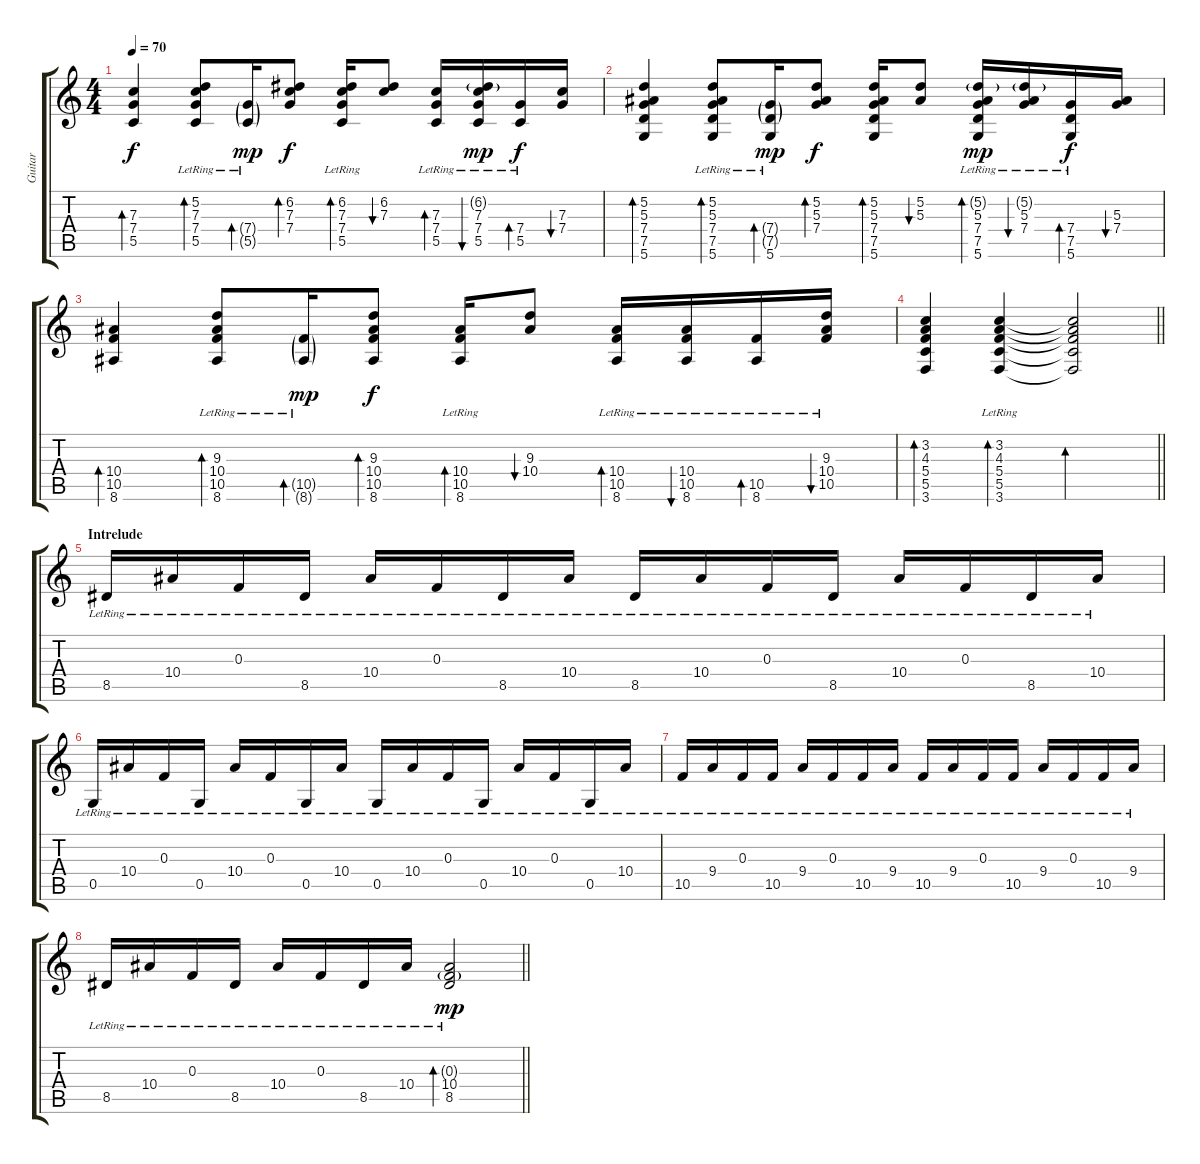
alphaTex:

\track ("Guitar" "Guitar") {instrument acousticguitarsteel}
\staff {score tabs}
\tuning (D4 A3 F3 C3 G2 D2) {hide}
\ts (4 4)
\tempo 70
\clef g2
\ks c
(7.3 7.4 5.5).4{bd 30 dy f} (5.2{lr} 7.3{lr} 7.4 5.5).8{bd 30} (7.4{g} 5.5{g lr}).16{bd 30 dy mp} (6.2 7.3 7.4).8{bd 30 dy f} (6.2 7.3 7.4{lr} 5.5).16{bd 30} (6.2 7.3).8{bu 30} (7.3{lr} 7.4 5.5).16{bd 30} (6.2{g lr} 7.3{lr} 7.4 5.5).16{bu 30 dy mp} (7.4 5.5{lr}).16{bd 30 dy f} (7.3 7.4).16{bu 30} |
(5.2 5.3 7.4 7.5 5.6).4{bd 30} (5.2{lr} 5.3{lr} 7.4 7.5 5.6).8{bd 30} (7.4{g} 7.5{g lr} 5.6).16{bd 30 dy mp} (5.2 5.3 7.4).8{bd 30 dy f} (5.2 5.3 7.4 7.5 5.6).16{bd 30} (5.2 5.3).8{bu 30} (5.2{g} 5.3{lr} 7.4 7.5 5.6).16{bd 30 dy mp} (5.2{g} 5.3{lr} 7.4).16{bu 30} (7.4 7.5{lr} 5.6).16{bd 30 dy f} (5.3 7.4).16{bu 30} |
(10.4 10.5 8.6).4{bd 30} (9.3{lr} 10.4 10.5 8.6).8{bd 30} (10.5{g lr} 8.6{g}).16{bd 30 dy mp} (9.3 10.4 10.5 8.6).8{bd 30 dy f} (10.4{lr} 10.5 8.6).16{bd 30} (9.3 10.4).8{bu 30} (10.4 10.5{lr} 8.6).16{bd 30} (10.4{lr} 10.5{lr} 8.6).16{bu 30} (10.5{lr} 8.6{lr}).16{bd 30} (9.3 10.4 10.5{lr}).16{bu 30} |
\barLineRight lightlight
(3.2 4.3 5.4 5.5 3.6).4{bd 30} (3.2{lr} 4.3{lr} 5.4 5.5 3.6).4{bd 30} (3.2{t} 4.3{t} 5.4{t} 5.5{t} 3.6{t}).2{bd 30} |
\section ("" "Intrelude")
8.5{lr}.16 10.4{lr}.16 0.3{lr}.16 8.5{lr}.16 10.4{lr}.16 0.3{lr}.16 8.5{lr}.16 10.4{lr}.16 8.5{lr}.16 10.4{lr}.16 0.3{lr}.16 8.5{lr}.16 10.4{lr}.16 0.3{lr}.16 8.5{lr}.16 10.4{lr}.16 |
0.5{lr}.16 10.4{lr}.16 0.3{lr}.16 0.5{lr}.16 10.4{lr}.16 0.3{lr}.16 0.5{lr}.16 10.4{lr}.16 0.5{lr}.16 10.4{lr}.16 0.3{lr}.16 0.5{lr}.16 10.4{lr}.16 0.3{lr}.16 0.5{lr}.16 10.4{lr}.16 |
10.5{lr}.16 9.4{lr}.16 0.3{lr}.16 10.5{lr}.16 9.4{lr}.16 0.3{lr}.16 10.5{lr}.16 9.4{lr}.16 10.5{lr}.16 9.4{lr}.16 0.3{lr}.16 10.5{lr}.16 9.4{lr}.16 0.3{lr}.16 10.5{lr}.16 9.4{lr}.16 |
\barLineRight lightlight
8.5{lr}.16 10.4{lr}.16 0.3{lr}.16 8.5{lr}.16 10.4{lr}.16 0.3{lr}.16 8.5{lr}.16 10.4{lr}.16 (0.3{g} 10.4 8.5{lr}).2{bd 30 dy mp}
